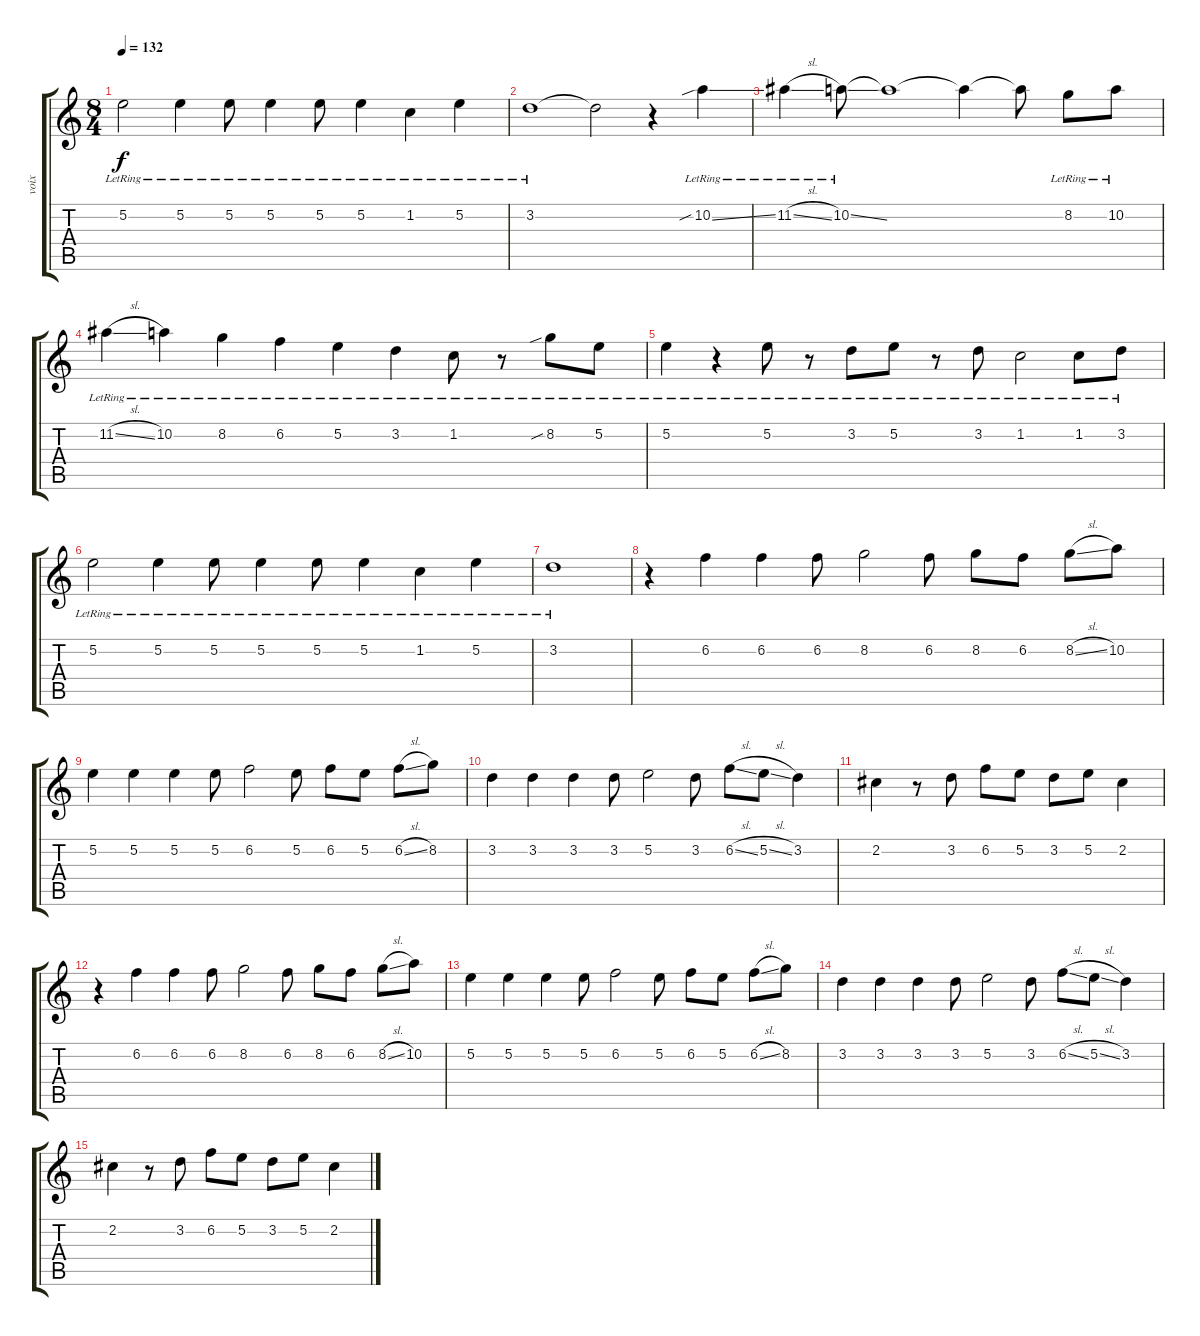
\track ("voix" "voix") {instrument acousticguitarsteel}
\staff {score tabs}
\tuning (E4 B3 G3 D3 A2 E2) {hide}
\ts (8 4)
\tempo 132
\clef g2
\ks c
5.2{lr}.2{dy f} 5.2{lr}.4 5.2{lr}.8 5.2{lr}.4 5.2{lr}.8 5.2{lr}.4 1.2{lr}.4 5.2{lr}.4 |
3.2{lr}.1 3.2{t}.2 r.4 10.2{sib ss lr}.4 |
11.2{sl lr}.4 10.2{ss lr}.8 10.2{t}.1 10.2{t}.4 10.2{t}.8 8.2{lr}.8 10.2{lr}.8 |
11.2{sl lr}.4 10.2{lr}.4 8.2{lr}.4 6.2{lr}.4 5.2{lr}.4 3.2{lr}.4 1.2{lr}.8 r.8 8.2{sib lr}.8 5.2{lr}.8 |
5.2{lr}.4 r.4 5.2{lr}.8 r.8 3.2{lr}.8 5.2{lr}.8 r.8 3.2{lr}.8 1.2{lr}.2 1.2{lr}.8 3.2{lr}.8 |
5.2{lr}.2 5.2{lr}.4 5.2{lr}.8 5.2{lr}.4 5.2{lr}.8 5.2{lr}.4 1.2{lr}.4 5.2{lr}.4 |
3.2{lr}.1 |
r.4 6.2.4 6.2.4 6.2.8 8.2.2 6.2.8 8.2.8 6.2.8 8.2{sl}.8 10.2.8 |
5.2.4 5.2.4 5.2.4 5.2.8 6.2.2 5.2.8 6.2.8 5.2.8 6.2{sl}.8 8.2.8 |
3.2.4 3.2.4 3.2.4 3.2.8 5.2.2 3.2.8 6.2{sl}.8 5.2{sl}.8 3.2.4 |
2.2.4 r.8 3.2.8 6.2.8 5.2.8 3.2.8 5.2.8 2.2.4 |
r.4 6.2.4 6.2.4 6.2.8 8.2.2 6.2.8 8.2.8 6.2.8 8.2{sl}.8 10.2.8 |
5.2.4 5.2.4 5.2.4 5.2.8 6.2.2 5.2.8 6.2.8 5.2.8 6.2{sl}.8 8.2.8 |
3.2.4 3.2.4 3.2.4 3.2.8 5.2.2 3.2.8 6.2{sl}.8 5.2{sl}.8 3.2.4 |
2.2.4 r.8 3.2.8 6.2.8 5.2.8 3.2.8 5.2.8 2.2.4
